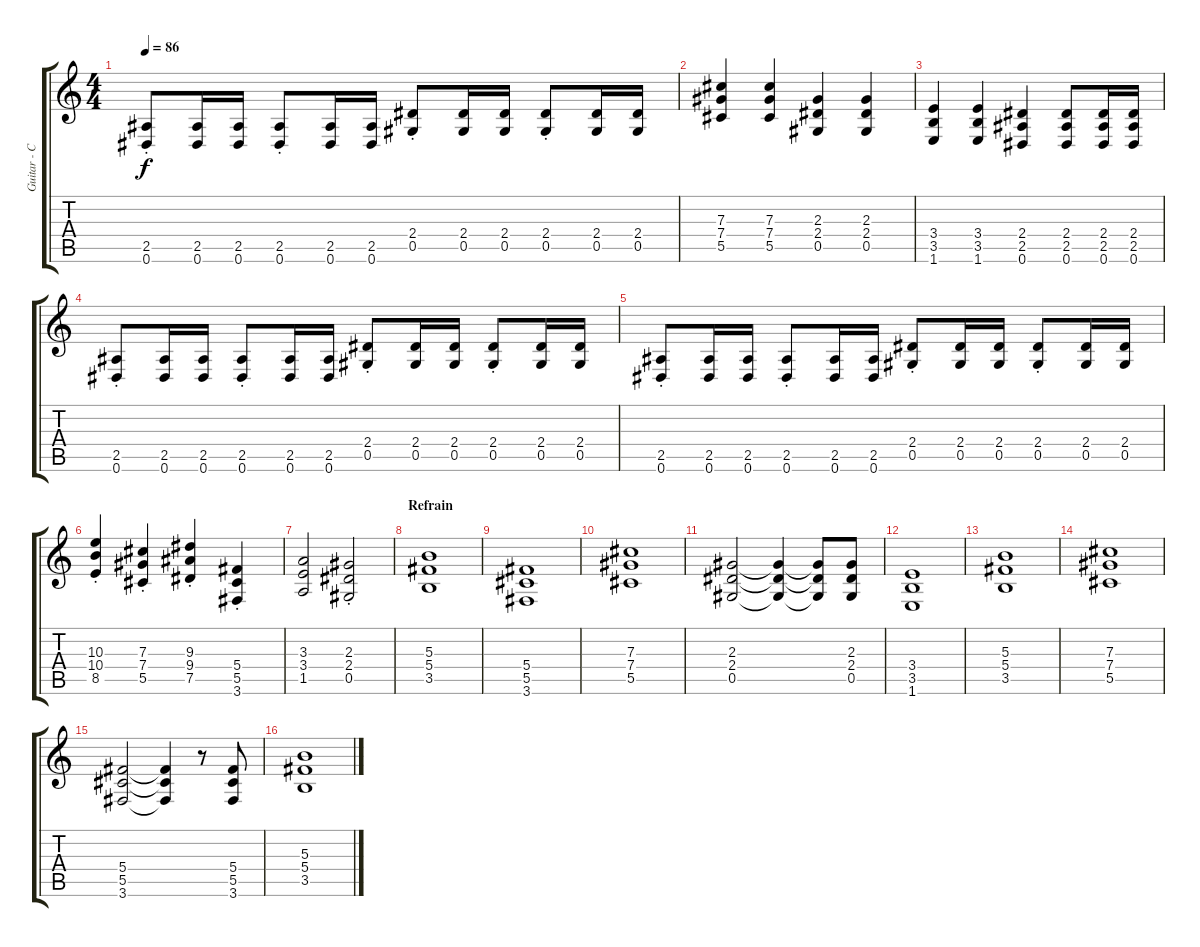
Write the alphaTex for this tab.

\track ("Guitar - Cederic Dupont" "Guitar - C") {instrument overdrivenguitar}
\staff {score tabs}
\tuning (Eb4 Bb3 Gb3 Db3 Ab2 Eb2) {hide}
\ts (4 4)
\tempo 86
\clef g2
\ks c
(2.5{st} 0.6{st}).8{dy f} (2.5 0.6).16 (2.5 0.6).16 (2.5{st} 0.6{st}).8 (2.5 0.6).16 (2.5 0.6).16 (2.4{st} 0.5{st}).8 (2.4 0.5).16 (2.4 0.5).16 (2.4{st} 0.5{st}).8 (2.4 0.5).16 (2.4 0.5).16 |
(7.3 7.4 5.5).4 (7.3 7.4 5.5).4 (2.3 2.4 0.5).4 (2.3 2.4 0.5).4 |
(3.4 3.5 1.6).4 (3.4 3.5 1.6).4 (2.4 2.5 0.6).4 (2.4 2.5 0.6).8 (2.4 2.5 0.6).16 (2.4 2.5 0.6).16 |
(2.5{st} 0.6{st}).8 (2.5 0.6).16 (2.5 0.6).16 (2.5{st} 0.6{st}).8 (2.5 0.6).16 (2.5 0.6).16 (2.4{st} 0.5{st}).8 (2.4 0.5).16 (2.4 0.5).16 (2.4{st} 0.5{st}).8 (2.4 0.5).16 (2.4 0.5).16 |
(2.5{st} 0.6{st}).8 (2.5 0.6).16 (2.5 0.6).16 (2.5{st} 0.6{st}).8 (2.5 0.6).16 (2.5 0.6).16 (2.4{st} 0.5{st}).8 (2.4 0.5).16 (2.4 0.5).16 (2.4{st} 0.5{st}).8 (2.4 0.5).16 (2.4 0.5).16 |
(10.3{st} 10.4{st} 8.5{st}).4 (7.3{st} 7.4{st} 5.5{st}).4 (9.3{st} 9.4{st} 7.5{st}).4 (5.4{st} 5.5{st} 3.6{st}).4 |
(3.3 3.4 1.5).2 (2.3{st} 2.4{st} 0.5{st}).2 |
\section ("" "Refrain")
(5.3 5.4 3.5).1 |
(5.4 5.5 3.6).1 |
(7.3 7.4 5.5).1 |
(2.3 2.4 0.5).2 (2.3{t} 2.4{t} 0.5{t}).4 (2.3{t} 2.4{t} 0.5{t}).8 (2.3 2.4 0.5).8 |
(3.4 3.5 1.6).1 |
(5.3 5.4 3.5).1 |
(7.3 7.4 5.5).1 |
(5.4 5.5 3.6).2 (5.4{t} 5.5{t} 3.6{t}).4 r.8 (5.4 5.5 3.6).8 |
(5.3 5.4 3.5).1
